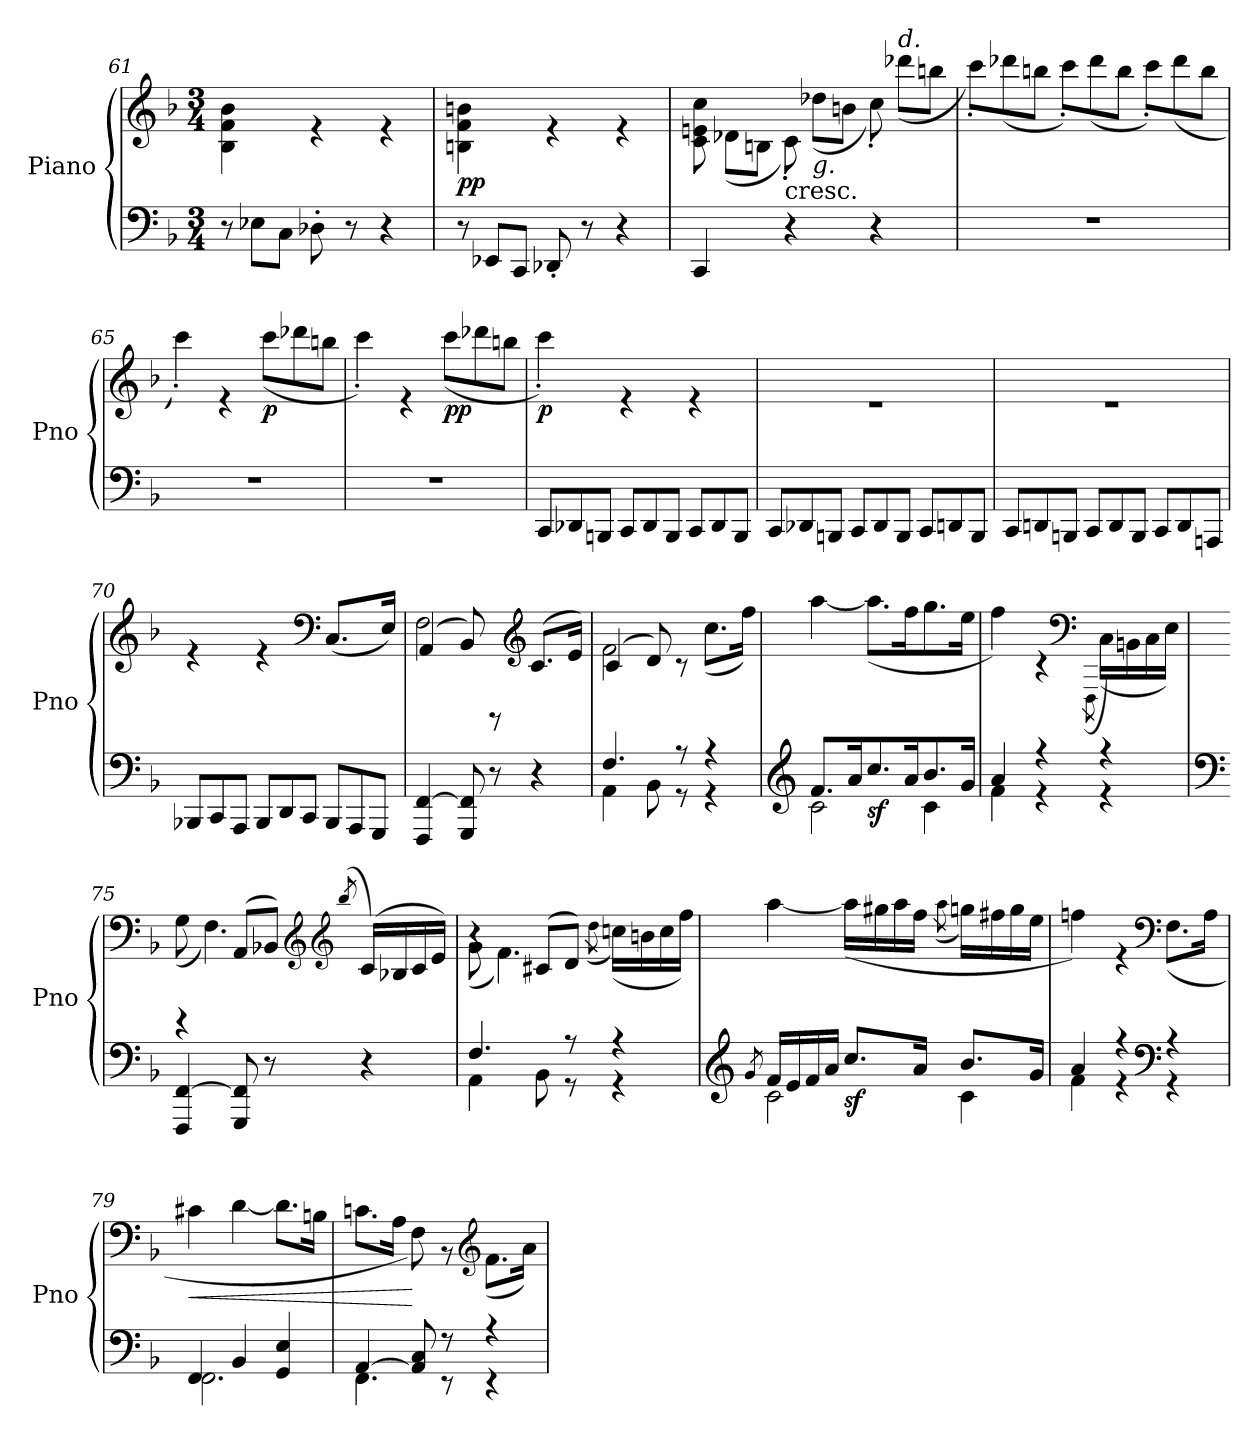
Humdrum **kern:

**kern	**kern	**dynam
*part1	*part1	*part1
*staff2	*staff1	*staff1/2
*I"Piano	*	*
*I'Pno	*	*
*clefF4	*clefG2	*
*k[b-]	*k[b-]	*
*F:	*F:	*
*M3/4	*M3/4	*
*Xtuplet	*	*
=61	=61	=61
*	*^	*
12r	2.ryy	4B-\ 4f\ 4b-\	.
12E-X\L	.	.	.
12C\J	.	.	.
8D-X'\	.	4r	.
8r	.	.	.
4r	.	4r	.
!!LO:LB:g=z	!!
=62	=62	=62	=62
!	!	!	!LO:DY:b
12r	2.ryy	4Bn\ 4f\ 4bn\	pp
12EE-X/L	.	.	.
12CC/J	.	.	.
8DD-X'/	.	4r	.
8r	.	.	.
4r	.	4r	.
=63	=63	=63	=63
*	*	*Xtuplet	*
4CC/	2.ryy	12c\ 12en\ 12cc\	.
.	.	(<12d-X\L	.
.	.	12Bn\J	.
!	!	!LO:TX:b:t=cresc.	!
4r	.	12c'\)	.
!	!	!LO:TX:b:i:t=g.	!
.	.	(<12dd-X\L	.
.	.	12bn\J	.
4r	.	12cc'\)	.
!	!	!LO:TX:a:i:t=d.	!
.	.	(<12ddd-X\L	.
.	.	12bbn\J	.
=64	=64	=64	=64
2.r	2.ryy	12ccc'\L)	.
.	.	(<12ddd-X\	.
.	.	12bbn\J	.
.	.	12ccc'\L)	.
.	.	(<12ddd-\	.
.	.	12bb\J	.
.	.	12ccc'\L)	.
.	.	(<12ddd-\	.
.	.	12bb\J	.
=65	=65	=65	=65
2.r	2.ryy	4ccc'\)	.
.	.	4r	.
!	!	!	!LO:DY:b
.	.	(<12ccc\L	p
.	.	12ddd-X\	.
.	.	12bbn\J	.
!!LO:LB:g=z	!!
=66	=66	=66	=66
2.r	2.ryy	4ccc'\)	.
.	.	4r	.
!	!	!	!LO:DY:b
.	.	(<12ccc\L	pp
.	.	12ddd-X\	.
.	.	12bbn\J	.
=67	=67	=67	=67
!	!	!	!LO:DY:b
12CC/L	2.ryy	4ccc'\)	p
12DD-X/	.	.	.
12BBBn/J	.	.	.
12CC/L	.	4r	.
12DD-/	.	.	.
12BBB/J	.	.	.
12CC/L	.	4r	.
12DD-/	.	.	.
12BBB/J	.	.	.
=68	=68	=68	=68
12CC/L	2.ryy	2.r	.
12DD-X/	.	.	.
12BBBn/J	.	.	.
12CC/L	.	.	.
12DD-/	.	.	.
12BBB/J	.	.	.
12CC/L	.	.	.
12DDn/	.	.	.
12BBB/J	.	.	.
=69	=69	=69	=69
12CC/L	2.ryy	2.r	.
12DDn/	.	.	.
12BBBn/J	.	.	.
12CC/L	.	.	.
12DD/	.	.	.
12BBB/J	.	.	.
12CC/L	.	.	.
12DD/	.	.	.
12AAAn/J	.	.	.
!!LO:LB:g=z	!!
=70	=70	=70	=70
12BBB-X/L	2.ryy	4r	.
12CC/	.	.	.
12AAA/J	.	.	.
12BBB-/L	.	4r	.
12DD/	.	.	.
12CC/J	.	.	.
*	*clefF4	*	*
12BBB-/L	.	(>8.C/L	.
12AAA/	.	.	.
12GGG/J	.	.	.
.	.	16E/Jk)	.
=71	=71	=71	=71
*	*	*^	*
4FFF/ [4FF/	2.ryy	2F\	(>4AA/	.
8GGG/ 8FF/]	.	.	8BB-/)	.
8r	.	.	8rBBBB	.
*	*clefG2	*	*	*
4r	.	4ryy	(>8.c/L	.
.	.	.	16e/Jk)	.
=72	=72	=72	=72	=72
*^	*	*	*	*
4.F/	4AA\	2.ryy	2f\	(>4c/	.
.	8BB-\	.	.	8d/)	.
8r	8r	.	.	8rc	.
4r	4r	.	(<8.cc\L	4ryy	.
.	.	.	16ff\Jk)	.	.
*	*	*v	*v	*v	*
=73	=73	=73	=73
*clefG2	*	*	*
*	*	*^	*
8.f/L	2c\	2.ryy	[4aa\	.
16a/K	.	.	.	.
!	!	!	!	!LO:DY:b=2
8.cc/	.	.	(<8.aa\L]	sf
16a/K	.	.	16ff\K	.
8.b-/	4c\	.	8.gg\	.
16g/Jk	.	.	16ee\Jk	.
=74	=74	=74	=74	=74
4a/	4f\	2.ryy	4ff\)	.
4r	4r	.	4r	.
.	.	.	(>8qD\	.
*	*	*clefF4	*	*
4r	4r	.	(<16C\LL)	.
.	.	.	16BBn\	.
.	.	.	16C\	.
.	.	.	16E\JJ)	.
*v	*v	*	*	*
*	*v	*v	*
!!LO:PB:g=z
=75	=75	=75
*clefF4	*	*
*	*^	*
*	*	*^	*
4FFF/ [4FF/	2.ryy	(<8G\	4rBBBB	.
.	.	4.F\)	.	.
8GGG/ 8FF/]	.	.	(>8AA/L	.
8r	.	.	8BB-X/J)	.
.	.	.	(<8qd/	.
*	*clefG2	*	*	*
4r	.	4ryy	(>16c/LL)	.
.	.	.	16B-X/	.
.	.	.	16c/	.
.	.	.	16e/JJ)	.
=76	=76	=76	=76	=76
*^	*	*	*	*
4.F/	4AA\	2.ryy	(<8g\	4r	.
.	.	.	4.f\)	.	.
.	8BB-\	.	.	(>8c#X/L	.
8r	8r	.	.	8d/J)	.
.	.	.	(>8qdd\	.	.
4r	4r	.	(<16ccn\LL)	4ryy	.
.	.	.	16bn\	.	.
.	.	.	16cc\	.	.
.	.	.	16ff\JJ)	.	.
*	*	*v	*v	*v	*
=77	=77	=77	=77
*clefG2	*	*	*
8qg/	.	.	.
*	*	*^	*
16f/LL	2c\	2.ryy	[4aa\	.
16e/	.	.	.	.
16f/	.	.	.	.
16a/JJ	.	.	.	.
!	!	!	!	!LO:DY:b=2
8.cc/L	.	.	(<16aa\LL]	sf
.	.	.	16gg#X\	.
.	.	.	16aa\	.
16a/Jk	.	.	16ff\JJ	.
.	.	.	(>8qaa\	.
8.b-/L	4c\	.	16ggn\LL)	.
.	.	.	16ff#X\	.
.	.	.	16gg\	.
16g/Jk	.	.	16ee\JJ	.
=78	=78	=78	=78	=78
4a/	4f\	2.ryy	4ffn\)	.
4r	4r	.	4r	.
*clefF4	*	*clefF4	*	*
4r	4r	.	(<8.F\L	.
.	.	.	16A\Jk	.
!!LO:LB:g=z	!!
=79	=79	=79	=79	=79
!	!	!	!	!LO:HP:b
4FF/	2.FF\	2.ryy	4c#X\	<
4BB-/	.	.	[4d\	.
4GG/ 4E/	.	.	8.d\L]	.
.	.	.	16Bn\Jk	.
=80	=80	=80	=80	=80
[4AA/	4.FF\	2.ryy	8.cn\L	.
.	.	.	16A\Jk	.
8AA/] 8C/	.	.	8F\)	[
8r	8r	.	8r	.
*	*	*clefG2	*	*
4r	4r	.	(<8.f\L	.
.	.	.	16a\Jk)	.
*v	*v	*	*	*
*	*v	*v	*
=	=	=
*-	*-	*-
